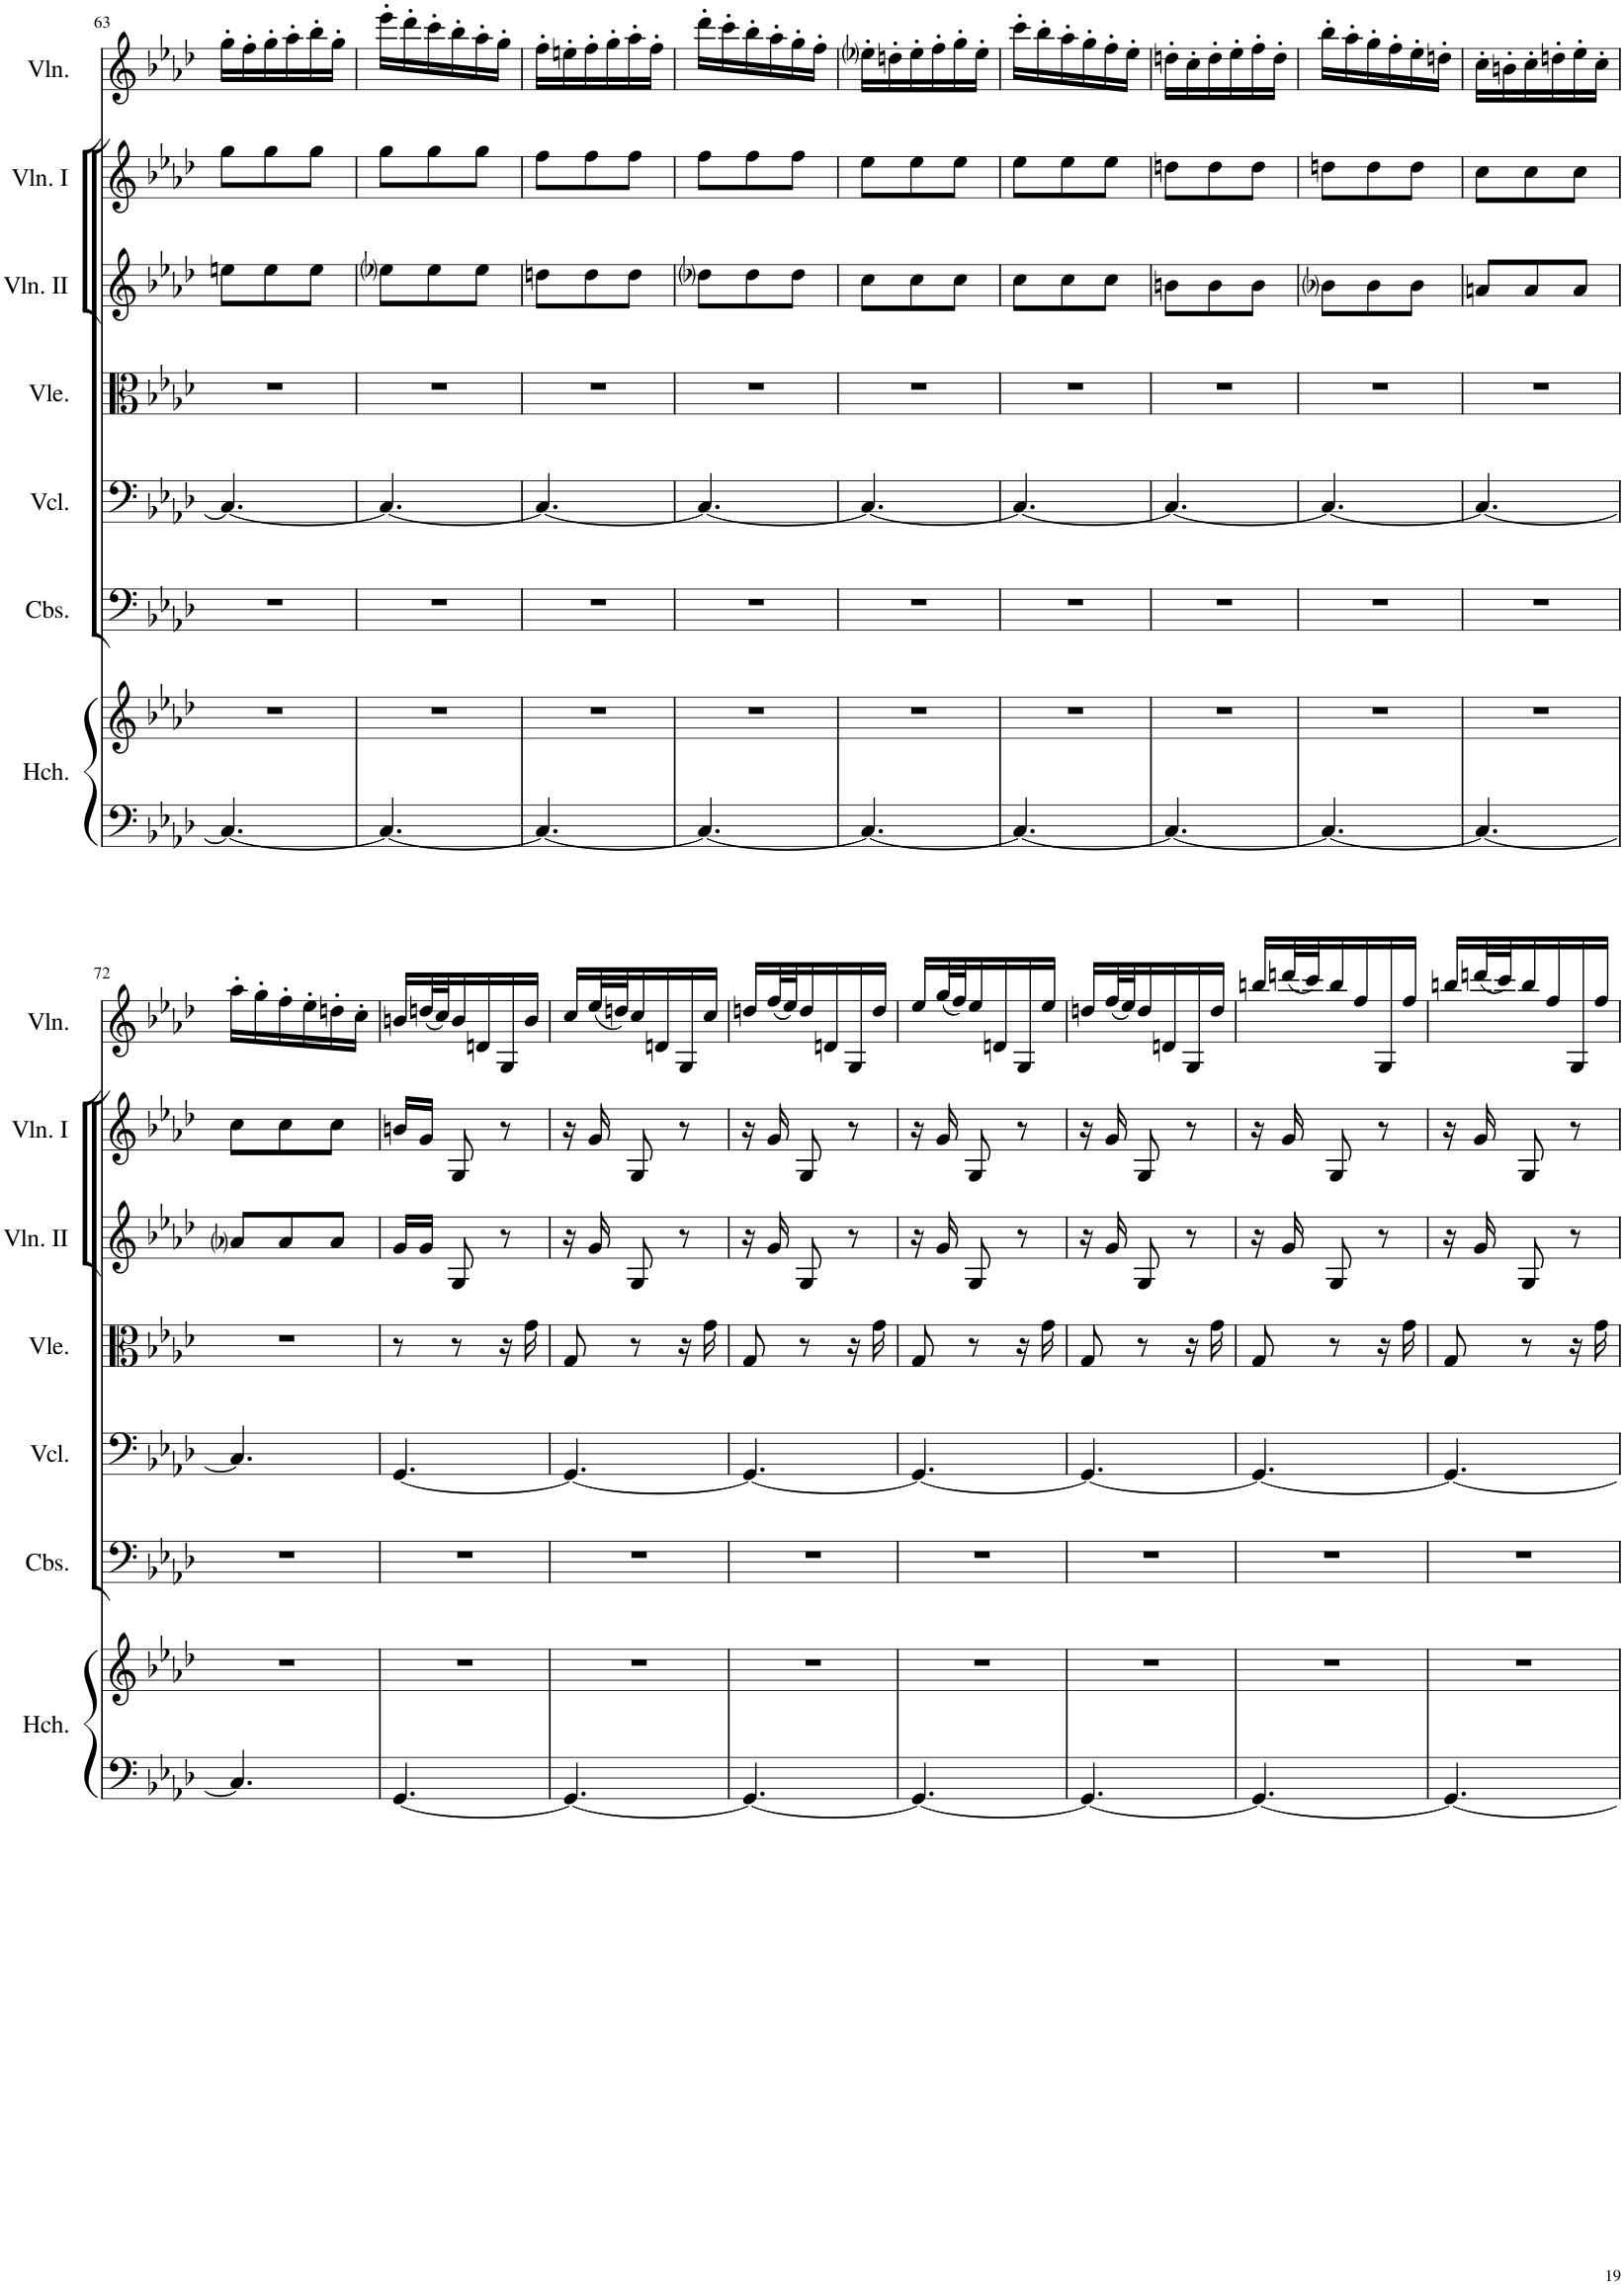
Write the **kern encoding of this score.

**kern	**kern	**kern	**kern	**kern	**kern	**kern	**kern
*part7	*part7	*part6	*part5	*part4	*part3	*part2	*part1
*staff8	*staff7	*staff6	*staff5	*staff4	*staff3	*staff2	*staff1
*I"Organ or Harpsichord	*	*I"Contrabassi	*I"Violoncelli	*I"Viole	*I"Violino II	*I"Violino I	*I"Violino principale
*I'Hch.	*	*I'Cbs.	*I'Vcl.	*I'Vle.	*I'Vln. II	*I'Vln. I	*I'Vln.
!!LO:PB:g=z
*clefF4	*clefG2	*clefF4	*clefF4	*clefC3	*clefG2	*clefG2	*clefG2
*	*	*Trd7c12	*	*	*	*	*
*k[b-e-a-d-]	*k[b-e-a-d-]	*k[b-e-a-d-]	*k[b-e-a-d-]	*k[b-e-a-d-]	*k[b-e-a-d-]	*k[b-e-a-d-]	*k[b-e-a-d-]
*M3/8	*M3/8	*M3/8	*M3/8	*M3/8	*M3/8	*M3/8	*M3/8
=63	=63	=63	=63	=63	=63	=63	=63
4.C/_	4.r	4.r	4.C/_	4.r	8een\L	8gg\L	16gg'\LL
.	.	.	.	.	.	.	16ff'\
.	.	.	.	.	8ee\	8gg\	16gg'\
.	.	.	.	.	.	.	16aa-'\
.	.	.	.	.	8ee\J	8gg\J	16bb-'\
.	.	.	.	.	.	.	16gg'\JJ
=64	=64	=64	=64	=64	=64	=64	=64
4.C/_	4.r	4.r	4.C/_	4.r	8ee-i\L	8gg\L	16eee-'\LL
.	.	.	.	.	.	.	16ddd-'\
.	.	.	.	.	8ee-\	8gg\	16ccc'\
.	.	.	.	.	.	.	16bb-'\
.	.	.	.	.	8ee-\J	8gg\J	16aa-'\
.	.	.	.	.	.	.	16gg'\JJ
=65	=65	=65	=65	=65	=65	=65	=65
4.C/_	4.r	4.r	4.C/_	4.r	8ddn\L	8ff\L	16ff'\LL
.	.	.	.	.	.	.	16een'\
.	.	.	.	.	8dd\	8ff\	16ff'\
.	.	.	.	.	.	.	16gg'\
.	.	.	.	.	8dd\J	8ff\J	16aa-'\
.	.	.	.	.	.	.	16ff'\JJ
=66	=66	=66	=66	=66	=66	=66	=66
4.C/_	4.r	4.r	4.C/_	4.r	8dd-i\L	8ff\L	16ddd-'\LL
.	.	.	.	.	.	.	16ccc'\
.	.	.	.	.	8dd-\	8ff\	16bb-'\
.	.	.	.	.	.	.	16aa-'\
.	.	.	.	.	8dd-\J	8ff\J	16gg'\
.	.	.	.	.	.	.	16ff'\JJ
=67	=67	=67	=67	=67	=67	=67	=67
4.C/_	4.r	4.r	4.C/_	4.r	8cc\L	8ee-\L	16ee-i'\LL
.	.	.	.	.	.	.	16ddn'\
.	.	.	.	.	8cc\	8ee-\	16ee-'\
.	.	.	.	.	.	.	16ff'\
.	.	.	.	.	8cc\J	8ee-\J	16gg'\
.	.	.	.	.	.	.	16ee-'\JJ
=68	=68	=68	=68	=68	=68	=68	=68
4.C/_	4.r	4.r	4.C/_	4.r	8cc\L	8ee-\L	16ccc'\LL
.	.	.	.	.	.	.	16bb-'\
.	.	.	.	.	8cc\	8ee-\	16aa-'\
.	.	.	.	.	.	.	16gg'\
.	.	.	.	.	8cc\J	8ee-\J	16ff'\
.	.	.	.	.	.	.	16ee-'\JJ
=69	=69	=69	=69	=69	=69	=69	=69
4.C/_	4.r	4.r	4.C/_	4.r	8bn\L	8ddn\L	16ddn'\LL
.	.	.	.	.	.	.	16cc'\
.	.	.	.	.	8b\	8dd\	16dd'\
.	.	.	.	.	.	.	16ee-'\
.	.	.	.	.	8b\J	8dd\J	16ff'\
.	.	.	.	.	.	.	16dd'\JJ
=70	=70	=70	=70	=70	=70	=70	=70
4.C/_	4.r	4.r	4.C/_	4.r	8b-i\L	8ddn\L	16bb-'\LL
.	.	.	.	.	.	.	16aa-'\
.	.	.	.	.	8b-\	8dd\	16gg'\
.	.	.	.	.	.	.	16ff'\
.	.	.	.	.	8b-\J	8dd\J	16ee-'\
.	.	.	.	.	.	.	16ddn'\JJ
=71	=71	=71	=71	=71	=71	=71	=71
4.C/_	4.r	4.r	4.C/_	4.r	8an/L	8cc\L	16cc'\LL
.	.	.	.	.	.	.	16bn'\
.	.	.	.	.	8a/	8cc\	16cc'\
.	.	.	.	.	.	.	16ddn'\
.	.	.	.	.	8a/J	8cc\J	16ee-'\
.	.	.	.	.	.	.	16cc'\JJ
!!LO:LB:g=z
=72	=72	=72	=72	=72	=72	=72	=72
4.C/]	4.r	4.r	4.C/]	4.r	8a-i/L	8cc\L	16aa-'\LL
.	.	.	.	.	.	.	16gg'\
.	.	.	.	.	8a-/	8cc\	16ff'\
.	.	.	.	.	.	.	16ee-'\
.	.	.	.	.	8a-/J	8cc\J	16ddn'\
.	.	.	.	.	.	.	16cc'\JJ
=73	=73	=73	=73	=73	=73	=73	=73
[4.GG/	4.r	4.r	[4.GG/	8r	16g/LL	16bn/LL	16bn/LL
.	.	.	.	.	16g/JJ	16g/JJ	(32ddn/L
.	.	.	.	.	.	.	32cc/J)
.	.	.	.	8r	8G/	8G/	16b/
.	.	.	.	.	.	.	16dn/
.	.	.	.	16r	8r	8r	16G/
.	.	.	.	16g\	.	.	16b/JJ
=74	=74	=74	=74	=74	=74	=74	=74
4.GG/_	4.r	4.r	4.GG/_	8G/	16r	16r	16cc/LL
.	.	.	.	.	16g/	16g/	(32ee-/L
.	.	.	.	.	.	.	32ddn/J)
.	.	.	.	8r	8G/	8G/	16cc/
.	.	.	.	.	.	.	16dn/
.	.	.	.	16r	8r	8r	16G/
.	.	.	.	16g\	.	.	16cc/JJ
=75	=75	=75	=75	=75	=75	=75	=75
4.GG/_	4.r	4.r	4.GG/_	8G/	16r	16r	16ddn/LL
.	.	.	.	.	16g/	16g/	(32ff/L
.	.	.	.	.	.	.	32ee-/J)
.	.	.	.	8r	8G/	8G/	16dd/
.	.	.	.	.	.	.	16dn/
.	.	.	.	16r	8r	8r	16G/
.	.	.	.	16g\	.	.	16dd/JJ
=76	=76	=76	=76	=76	=76	=76	=76
4.GG/_	4.r	4.r	4.GG/_	8G/	16r	16r	16ee-/LL
.	.	.	.	.	16g/	16g/	(32gg/L
.	.	.	.	.	.	.	32ff/J)
.	.	.	.	8r	8G/	8G/	16ee-/
.	.	.	.	.	.	.	16dn/
.	.	.	.	16r	8r	8r	16G/
.	.	.	.	16g\	.	.	16ee-/JJ
=77	=77	=77	=77	=77	=77	=77	=77
4.GG/_	4.r	4.r	4.GG/_	8G/	16r	16r	16ddn/LL
.	.	.	.	.	16g/	16g/	(32ff/L
.	.	.	.	.	.	.	32ee-/J)
.	.	.	.	8r	8G/	8G/	16dd/
.	.	.	.	.	.	.	16dn/
.	.	.	.	16r	8r	8r	16G/
.	.	.	.	16g\	.	.	16dd/JJ
=78	=78	=78	=78	=78	=78	=78	=78
4.GG/_	4.r	4.r	4.GG/_	8G/	16r	16r	16bbn/LL
.	.	.	.	.	16g/	16g/	(32dddn/L
.	.	.	.	.	.	.	32ccc/J)
.	.	.	.	8r	8G/	8G/	16bb/
.	.	.	.	.	.	.	16ff/
.	.	.	.	16r	8r	8r	16G/
.	.	.	.	16g\	.	.	16ff/JJ
=79	=79	=79	=79	=79	=79	=79	=79
4.GG/_	4.r	4.r	4.GG/_	8G/	16r	16r	16bbn/LL
.	.	.	.	.	16g/	16g/	(32dddn/L
.	.	.	.	.	.	.	32ccc/J)
.	.	.	.	8r	8G/	8G/	16bb/
.	.	.	.	.	.	.	16ff/
.	.	.	.	16r	8r	8r	16G/
.	.	.	.	16g\	.	.	16ff/JJ
=	=	=	=	=	=	=	=
*-	*-	*-	*-	*-	*-	*-	*-
